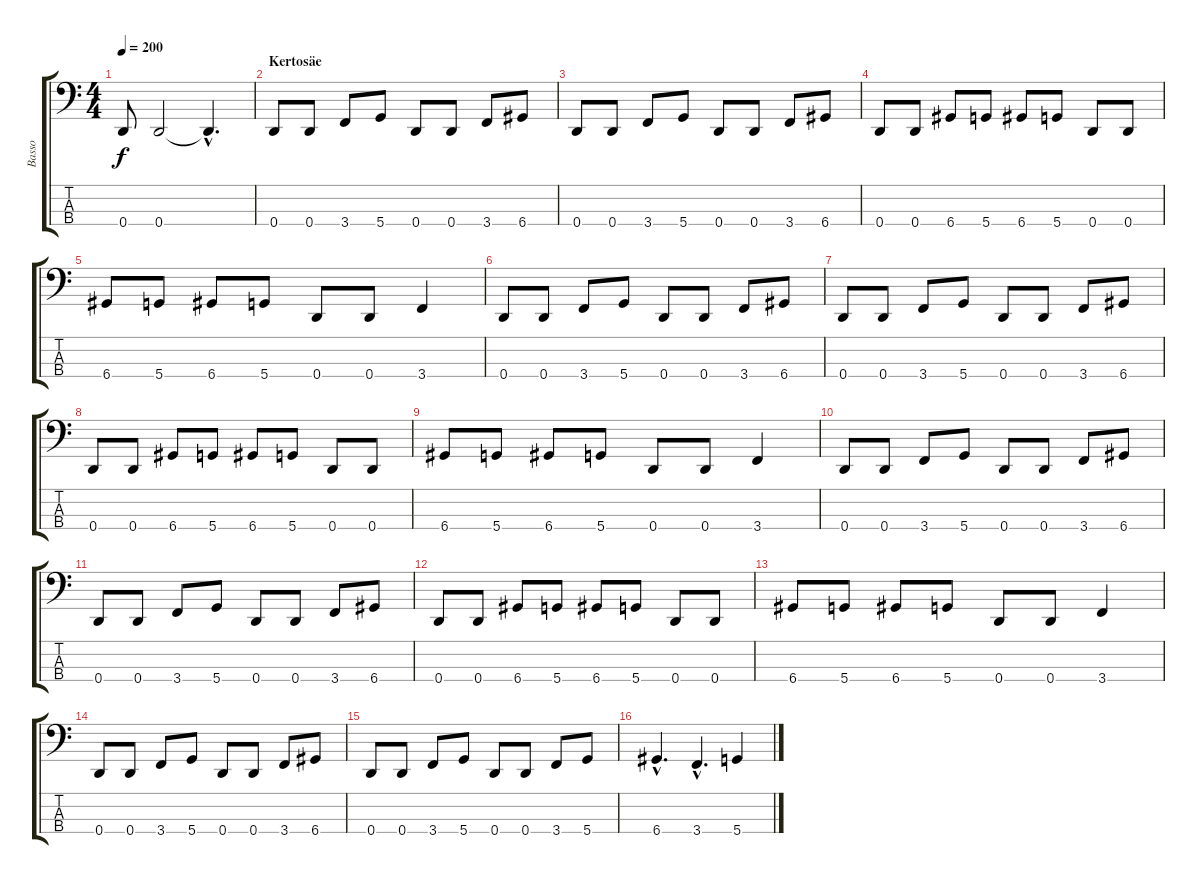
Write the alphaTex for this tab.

\track ("Basso" "Basso") {instrument electricbasspick}
\staff {score tabs}
\tuning (G2 D2 A1 D1) {hide}
\ts (4 4)
\tempo 200
\clef f4
\ks c
0.4.8{dy f} 0.4.2 0.4{hac t}.4{d} |
\section ("" "Kertosäe")
0.4.8 0.4.8 3.4.8 5.4.8 0.4.8 0.4.8 3.4.8 6.4.8 |
0.4.8 0.4.8 3.4.8 5.4.8 0.4.8 0.4.8 3.4.8 6.4.8 |
0.4.8 0.4.8 6.4.8 5.4.8 6.4.8 5.4.8 0.4.8 0.4.8 |
6.4.8 5.4.8 6.4.8 5.4.8 0.4.8 0.4.8 3.4.4 |
0.4.8 0.4.8 3.4.8 5.4.8 0.4.8 0.4.8 3.4.8 6.4.8 |
0.4.8 0.4.8 3.4.8 5.4.8 0.4.8 0.4.8 3.4.8 6.4.8 |
0.4.8 0.4.8 6.4.8 5.4.8 6.4.8 5.4.8 0.4.8 0.4.8 |
6.4.8 5.4.8 6.4.8 5.4.8 0.4.8 0.4.8 3.4.4 |
0.4.8 0.4.8 3.4.8 5.4.8 0.4.8 0.4.8 3.4.8 6.4.8 |
0.4.8 0.4.8 3.4.8 5.4.8 0.4.8 0.4.8 3.4.8 6.4.8 |
0.4.8 0.4.8 6.4.8 5.4.8 6.4.8 5.4.8 0.4.8 0.4.8 |
6.4.8 5.4.8 6.4.8 5.4.8 0.4.8 0.4.8 3.4.4 |
0.4.8 0.4.8 3.4.8 5.4.8 0.4.8 0.4.8 3.4.8 6.4.8 |
0.4.8 0.4.8 3.4.8 5.4.8 0.4.8 0.4.8 3.4.8 5.4.8 |
6.4{hac}.4{d} 3.4{hac}.4{d} 5.4.4
